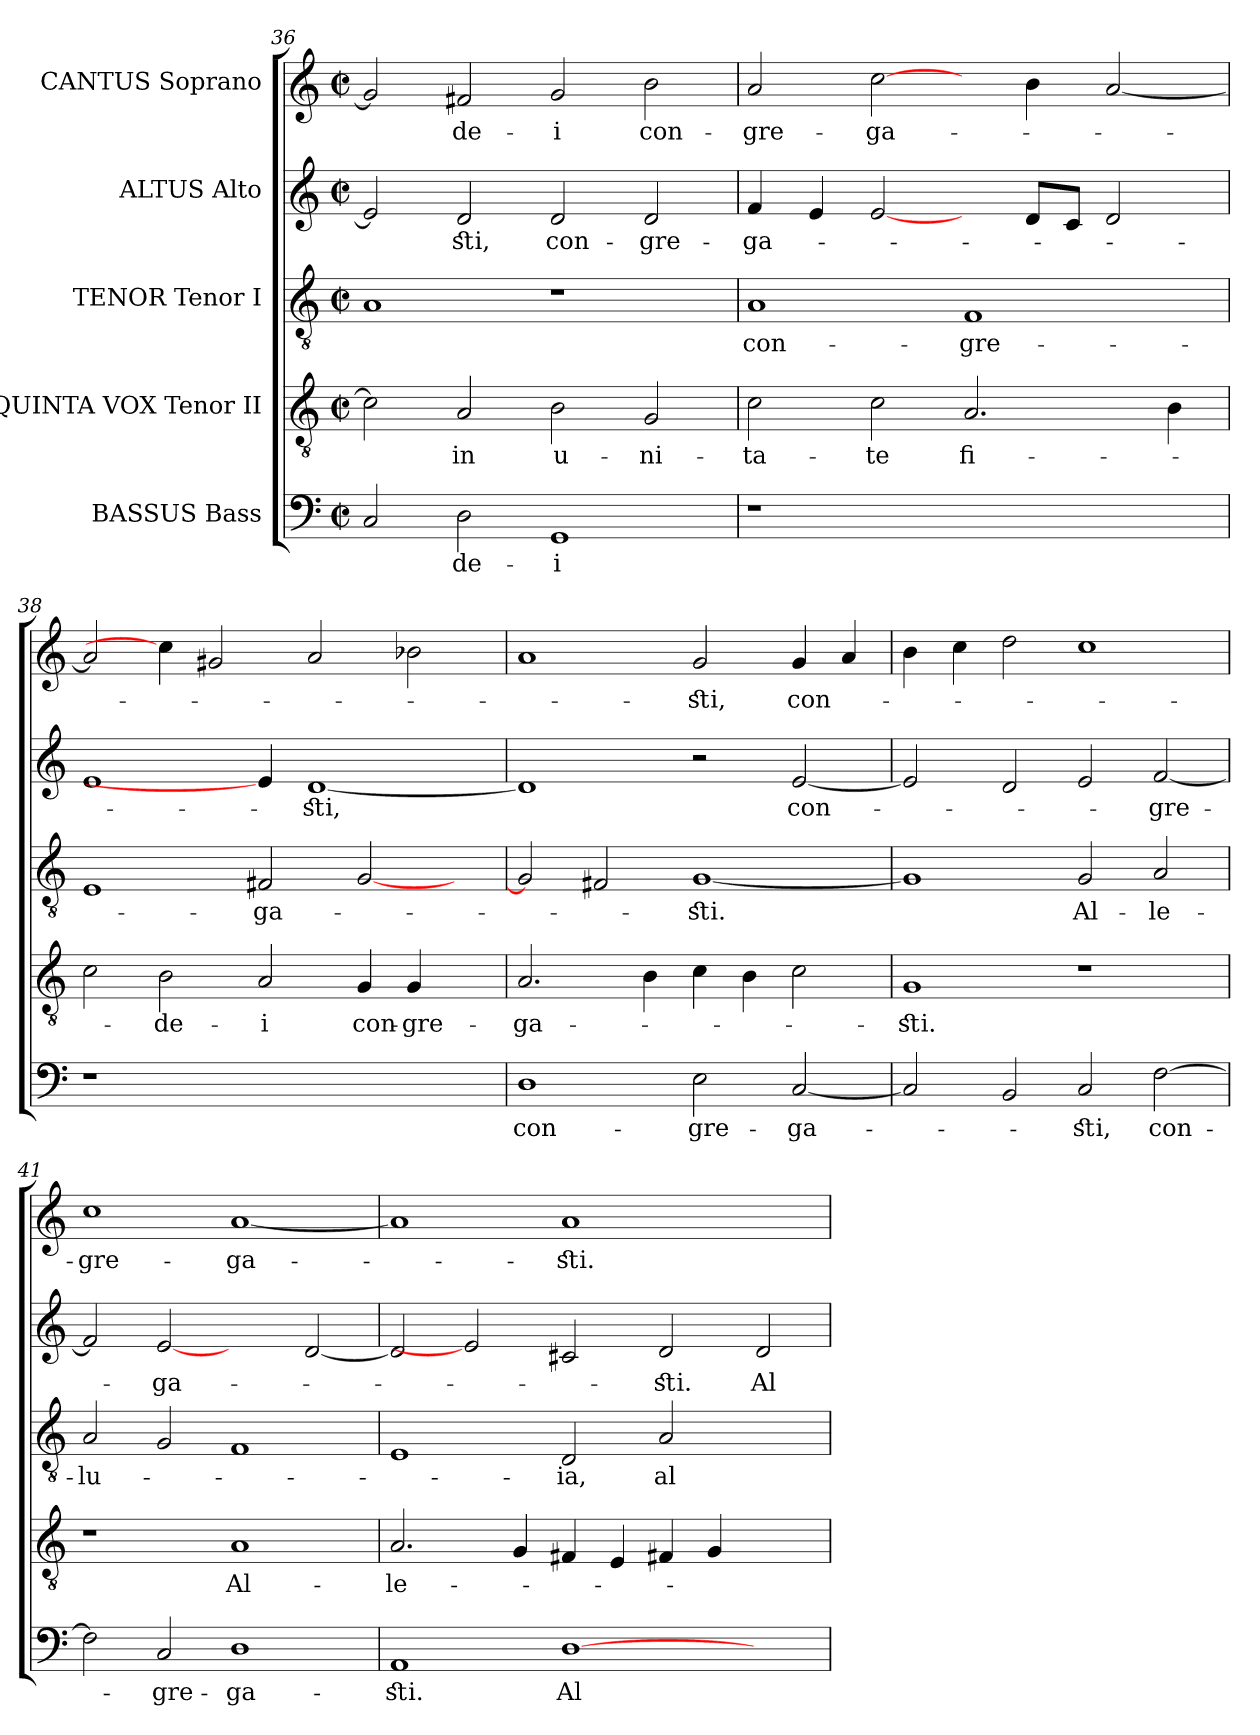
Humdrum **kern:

**kern	**text	**kern	**text	**kern	**text	**kern	**text	**kern	**text
*part5	*part5	*part4	*part4	*part3	*part3	*part2	*part2	*part1	*part1
*staff5	*staff5	*staff4	*staff4	*staff3	*staff3	*staff2	*staff2	*staff1	*staff1
*I"BASSUS Bass	*	*I"QUINTA VOX Tenor II	*	*I"TENOR Tenor I	*	*I"ALTUS Alto	*	*I"CANTUS Soprano	*
*clefF4	*	*clefGv2	*	*clefGv2	*	*clefG2	*	*clefG2	*
*k[]	*	*k[]	*	*k[]	*	*k[]	*	*k[]	*
*C:	*	*C:	*	*C:	*	*C:	*	*C:	*
*M2/2	*	*M2/2	*	*M2/2	*	*M2/2	*	*M2/2	*
*met(c|)	*	*met(c|)	*	*met(c|)	*	*met(c|)	*	*met(c|)	*
=36	=36	=36	=36	=36	=36	=36	=36	=36	=36
2C/	.	2c\]	.	1A	.	2e/]	.	2g/]	.
!	!LO:LY:b	!	!	!	!	!	!	!	!
!	!	!	!LO:LY:b	!	!	!	!	!	!
!	!	!	!	!	!	!	!LO:LY:b	!	!
!	!	!	!	!	!	!	!	!	!LO:LY:b
2D\	-de-	2A/	in	.	.	2d/	-ﬆi,	2f#X/	-de-
!	!LO:LY:b	!	!	!	!	!	!	!	!
!	!	!	!LO:LY:b	!	!	!	!	!	!
!	!	!	!	!	!	!	!LO:LY:b	!	!
!	!	!	!	!	!	!	!	!	!LO:LY:b
1GG	-i	2B\	u-	1r	.	2d/	con-	2g/	-i
!	!	!	!LO:LY:b	!	!	!	!	!	!
!	!	!	!	!	!	!	!LO:LY:b	!	!
!	!	!	!	!	!	!	!	!	!LO:LY:b
.	.	2G/	-ni-	.	.	2d/	-gre-	2b\	con-
=37	=37	=37	=37	=37	=37	=37	=37	=37	=37
!	!	!	!LO:LY:b	!	!	!	!	!	!
!	!	!	!	!	!LO:LY:b	!	!	!	!
!	!	!	!	!	!	!	!LO:LY:b	!	!
!	!	!	!	!	!	!	!	!	!LO:LY:b
1r	.	2c\	-ta-	1A	con-	4f/	-ga-	2a/	-gre-
.	.	.	.	.	.	4e/	.	.	.
!	!	!	!LO:LY:b	!	!	!	!	!	!
!	!	!	!	!	!	!	!	!	!LO:LY:b
.	.	2c\	-te	.	.	[2e/	.	[2cc\	-ga-
!	!	!	!LO:LY:b	!	!	!	!	!	!
!	!	!	!	!	!LO:LY:b	!	!	!	!
1ryy	.	2.A/	ﬁ-	1F	-gre-	4ryy	.	4ryy	.
.	.	.	.	.	.	8d/L	.	4b\	.
.	.	.	.	.	.	8c/J	.	.	.
.	.	.	.	.	.	2d/	.	[2a/	.
.	.	4B\	.	.	.	.	.	.	.
!!LO:PB:g=z
=38	=38	=38	=38	=38	=38	=38	=38	=38	=38
1r	.	2c\	.	1E	.	1e	.	2a/]	.
!	!	!	!LO:LY:b	!	!	!	!	!	!
.	.	2B\	-de-	.	.	.	.	4cc\]	.
.	.	.	.	.	.	.	.	2g#X/	.
!	!	!	!LO:LY:b	!	!	!	!	!	!
!	!	!	!	!	!LO:LY:b	!	!	!	!
1ryy	.	2A/	-i	2F#X/	-ga-	4e/]	.	.	.
!	!	!	!	!	!	!	!LO:LY:b	!	!
.	.	.	.	.	.	[1d	-ﬆi,	2a/	.
!	!	!	!LO:LY:b	!	!	!	!	!	!
.	.	4G/	con-	[2G/	.	.	.	.	.
!	!	!	!LO:LY:b	!	!	!	!	!	!
.	.	4G/	-gre-	.	.	.	.	2b-X\	.
4ryy	.	4ryy	.	4ryy	.	.	.	.	.
=39	=39	=39	=39	=39	=39	=39	=39	=39	=39
!	!LO:LY:b	!	!	!	!	!	!	!	!
!	!	!	!LO:LY:b	!	!	!	!	!	!
1D	con-	2.A/	-ga-	2G/]	.	1d]	.	1a	.
.	.	.	.	2F#X/	.	.	.	.	.
.	.	4B\	.	.	.	.	.	.	.
!	!LO:LY:b	!	!	!	!	!	!	!	!
!	!	!	!	!	!LO:LY:b	!	!	!	!
!	!	!	!	!	!	!	!	!	!LO:LY:b
2E\	-gre-	4c\	.	[1G	-ﬆi.	2r	.	2g/	-ﬆi,
.	.	4B\	.	.	.	.	.	.	.
!	!LO:LY:b	!	!	!	!	!	!	!	!
!	!	!	!	!	!	!	!LO:LY:b	!	!
!	!	!	!	!	!	!	!	!	!LO:LY:b
[2C/	-ga-	2c\	.	.	.	[2e/	con-	4g/	con-
.	.	.	.	.	.	.	.	4a/	.
=40	=40	=40	=40	=40	=40	=40	=40	=40	=40
!	!	!	!LO:LY:b	!	!	!	!	!	!
2C/]	.	1G	-ﬆi.	1G]	.	2e/]	.	4b\	.
.	.	.	.	.	.	.	.	4cc\	.
2BB/	.	.	.	.	.	2d/	.	2dd\	.
!	!LO:LY:b	!	!	!	!	!	!	!	!
!	!	!	!	!	!LO:LY:b	!	!	!	!
2C/	-ﬆi,	1r	.	2G/	Al-	2e/	.	1cc	.
!	!LO:LY:b	!	!	!	!	!	!	!	!
!	!	!	!	!	!LO:LY:b	!	!	!	!
!	!	!	!	!	!	!	!LO:LY:b	!	!
[2F\	con-	.	.	2A/	-le-	[2f/	-gre-	.	.
=41	=41	=41	=41	=41	=41	=41	=41	=41	=41
!	!	!	!	!	!LO:LY:b	!	!	!	!
!	!	!	!	!	!	!	!	!	!LO:LY:b
2F\]	.	1r	.	2A/	-lu-	2f/]	.	1cc	-gre-
!	!LO:LY:b	!	!	!	!	!	!	!	!
!	!	!	!	!	!	!	!LO:LY:b	!	!
2C/	-gre-	.	.	2G/	.	[2e	-ga-	.	.
!	!LO:LY:b	!	!	!	!	!	!	!	!
!	!	!	!LO:LY:b	!	!	!	!	!	!
!	!	!	!	!	!	!	!	!	!LO:LY:b
1D	-ga-	1A	Al-	1F	.	2ryy	.	[1a	-ga-
.	.	.	.	.	.	[2d/	.	.	.
=42	=42	=42	=42	=42	=42	=42	=42	=42	=42
!	!LO:LY:b	!	!	!	!	!	!	!	!
!	!	!	!LO:LY:b	!	!	!	!	!	!
1AA	-ﬆi.	2.A/	-le-	1E	.	2d/]	.	1a]	.
.	.	.	.	.	.	2e]	.	.	.
.	.	4G/	.	.	.	.	.	.	.
!	!LO:LY:b	!	!	!	!	!	!	!	!
!	!	!	!	!	!LO:LY:b	!	!	!	!
!	!	!	!	!	!	!	!	!	!LO:LY:b
[1D	Al-	4F#X/	.	2D/	-ia,	2c#X/	.	1a	-ﬆi.
.	.	4E/	.	.	.	.	.	.	.
!	!	!	!	!	!LO:LY:b	!	!	!	!
!	!	!	!	!	!	!	!LO:LY:b	!	!
.	.	4F#X/	.	2A/	al-	2d/	-ﬆi.	.	.
.	.	4G/	.	.	.	.	.	.	.
!	!	!	!	!	!	!	!LO:LY:b	!	!
2ryy	.	2ryy	.	2ryy	.	2d/	Al-	2ryy	.
=	=	=	=	=	=	=	=	=	=
*-	*-	*-	*-	*-	*-	*-	*-	*-	*-
